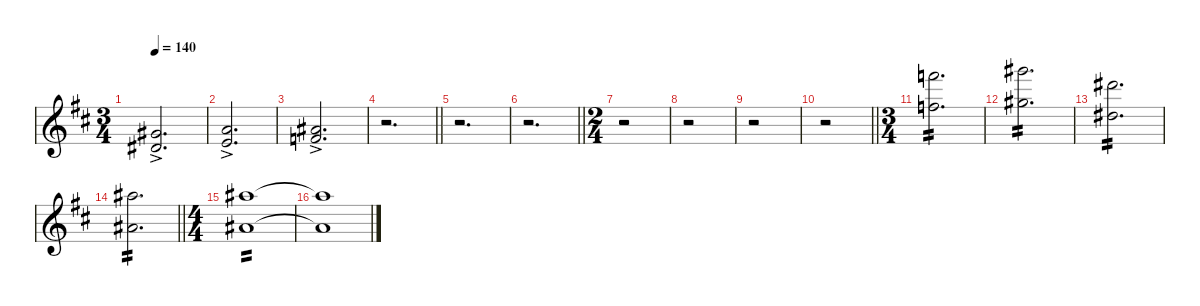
\defaultSystemsLayout 4
\hideDynamics
\bracketExtendMode nobrackets
\singleTrackTrackNamePolicy hidden
\multiTrackTrackNamePolicy hidden
\otherSystemsTrackNameOrientation horizontal
\track ("Piste 6" "led.synth.") {defaultSystemsLayout 16 instrument lead6voice}
\staff {score}
\tuning (E4 B3 G3 D3 A2 E2)
\ts (3 4)
\tempo 140
\clef g2
\ks d
(4.1{ac acc #} 4.2{acc #}).2{d dy f instrument synthbrass1 beam Up} |
(5.1{ac acc forcenatural} 5.2{acc forcenatural}).2{d beam Up} |
(6.1{ac acc #} 6.2{acc forcenatural}).2{d beam Up} |
\barLineRight lightlight
r.2{d beam Down} |
r.2{d beam Down} |
\barLineRight lightlight
r.2{d beam Down} |
\ts (2 4)
r.2{beam Down} |
r.2{beam Down} |
r.2{beam Down} |
\barLineRight lightlight
r.2{beam Down} |
\ts (3 4)
(25.1{acc forcenatural} 18.2{acc forcenatural}).2{d tp 2 instrument glockenspiel beam Down} |
(28.1{acc #} 21.2{acc #}).2{d tp 2 beam Down} |
(23.1{acc #} 16.2{acc #}).2{d tp 2 beam Down} |
\barLineRight lightlight
(18.1{acc #} 15.3{acc #}).2{d tp 2 beam Down} |
\ts (4 4)
(18.1{acc #} 15.3{acc #}).1{tp 2 beam Down} |
(18.1{t acc #} 15.3{t acc #}).1{beam Down}
